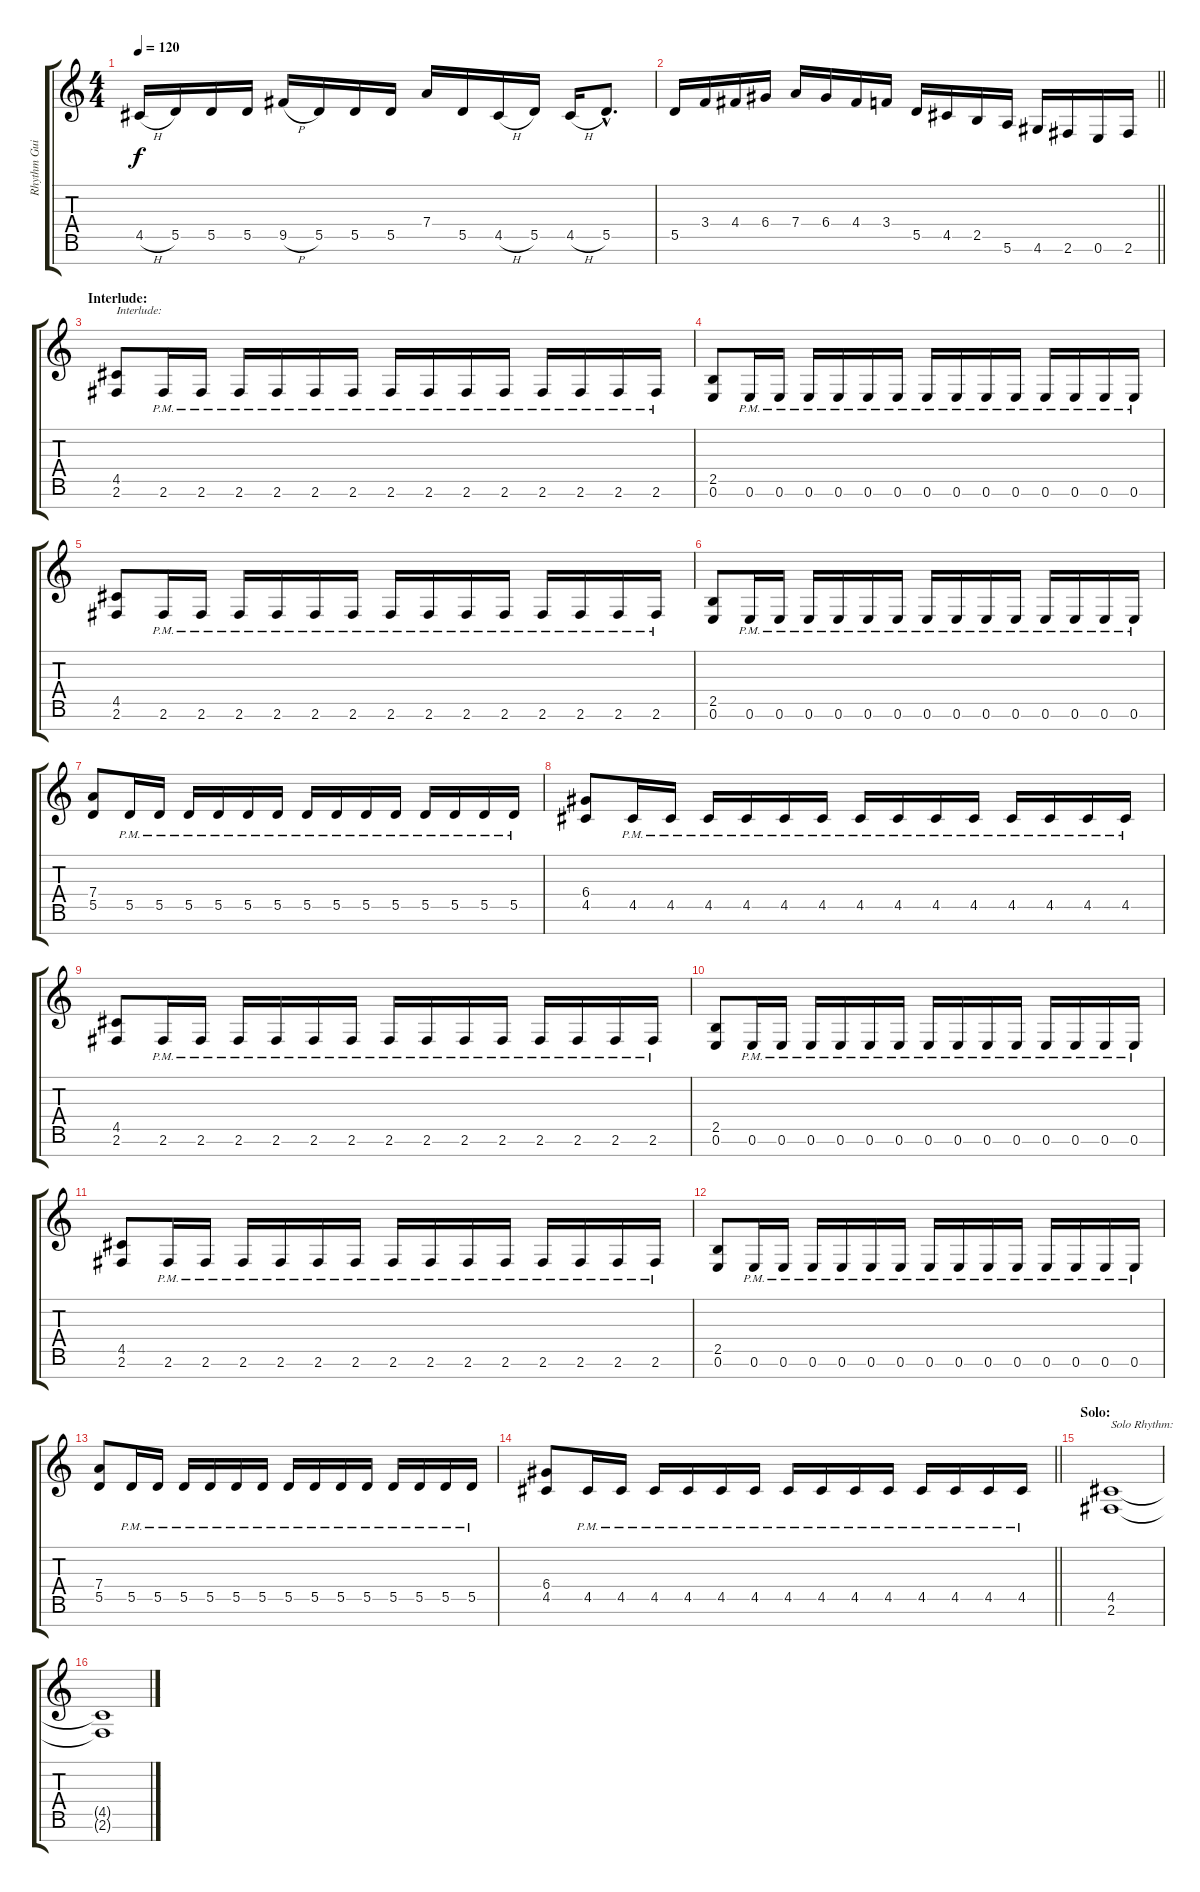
\track ("Rhythm Guitar" "Rhythm Gui") {instrument distortionguitar}
\staff {score tabs}
\tuning (E4 B3 G3 D3 A2 E2 B1) {hide}
\ts (4 4)
\tempo 120
\clef g2
\ks c
4.5{h}.16{dy f} 5.5.16 5.5.16 5.5.16 9.5{h}.16 5.5.16 5.5.16 5.5.16 7.4.16 5.5.16 4.5{h}.16 5.5.16 4.5{h}.16 5.5{hac}.8{d} |
\barLineRight lightlight
5.5.16 3.4.16 4.4.16 6.4.16 7.4.16 6.4.16 4.4.16 3.4.16 5.5.16 4.5.16 2.5.16 5.6.16 4.6.16 2.6.16 0.6.16 2.6.16 |
\section ("" "Interlude:")
(4.5 2.6).8{txt "Interlude:"} 2.6{pm}.16 2.6{pm}.16 2.6{pm}.16 2.6{pm}.16 2.6{pm}.16 2.6{pm}.16 2.6{pm}.16 2.6{pm}.16 2.6{pm}.16 2.6{pm}.16 2.6{pm}.16 2.6{pm}.16 2.6{pm}.16 2.6{pm}.16 |
(2.5 0.6).8 0.6{pm}.16 0.6{pm}.16 0.6{pm}.16 0.6{pm}.16 0.6{pm}.16 0.6{pm}.16 0.6{pm}.16 0.6{pm}.16 0.6{pm}.16 0.6{pm}.16 0.6{pm}.16 0.6{pm}.16 0.6{pm}.16 0.6{pm}.16 |
(4.5 2.6).8 2.6{pm}.16 2.6{pm}.16 2.6{pm}.16 2.6{pm}.16 2.6{pm}.16 2.6{pm}.16 2.6{pm}.16 2.6{pm}.16 2.6{pm}.16 2.6{pm}.16 2.6{pm}.16 2.6{pm}.16 2.6{pm}.16 2.6{pm}.16 |
(2.5 0.6).8 0.6{pm}.16 0.6{pm}.16 0.6{pm}.16 0.6{pm}.16 0.6{pm}.16 0.6{pm}.16 0.6{pm}.16 0.6{pm}.16 0.6{pm}.16 0.6{pm}.16 0.6{pm}.16 0.6{pm}.16 0.6{pm}.16 0.6{pm}.16 |
(7.4 5.5).8 5.5{pm}.16 5.5{pm}.16 5.5{pm}.16 5.5{pm}.16 5.5{pm}.16 5.5{pm}.16 5.5{pm}.16 5.5{pm}.16 5.5{pm}.16 5.5{pm}.16 5.5{pm}.16 5.5{pm}.16 5.5{pm}.16 5.5{pm}.16 |
(6.4 4.5).8 4.5{pm}.16 4.5{pm}.16 4.5{pm}.16 4.5{pm}.16 4.5{pm}.16 4.5{pm}.16 4.5{pm}.16 4.5{pm}.16 4.5{pm}.16 4.5{pm}.16 4.5{pm}.16 4.5{pm}.16 4.5{pm}.16 4.5{pm}.16 |
(4.5 2.6).8 2.6{pm}.16 2.6{pm}.16 2.6{pm}.16 2.6{pm}.16 2.6{pm}.16 2.6{pm}.16 2.6{pm}.16 2.6{pm}.16 2.6{pm}.16 2.6{pm}.16 2.6{pm}.16 2.6{pm}.16 2.6{pm}.16 2.6{pm}.16 |
(2.5 0.6).8 0.6{pm}.16 0.6{pm}.16 0.6{pm}.16 0.6{pm}.16 0.6{pm}.16 0.6{pm}.16 0.6{pm}.16 0.6{pm}.16 0.6{pm}.16 0.6{pm}.16 0.6{pm}.16 0.6{pm}.16 0.6{pm}.16 0.6{pm}.16 |
(4.5 2.6).8 2.6{pm}.16 2.6{pm}.16 2.6{pm}.16 2.6{pm}.16 2.6{pm}.16 2.6{pm}.16 2.6{pm}.16 2.6{pm}.16 2.6{pm}.16 2.6{pm}.16 2.6{pm}.16 2.6{pm}.16 2.6{pm}.16 2.6{pm}.16 |
(2.5 0.6).8 0.6{pm}.16 0.6{pm}.16 0.6{pm}.16 0.6{pm}.16 0.6{pm}.16 0.6{pm}.16 0.6{pm}.16 0.6{pm}.16 0.6{pm}.16 0.6{pm}.16 0.6{pm}.16 0.6{pm}.16 0.6{pm}.16 0.6{pm}.16 |
(7.4 5.5).8 5.5{pm}.16 5.5{pm}.16 5.5{pm}.16 5.5{pm}.16 5.5{pm}.16 5.5{pm}.16 5.5{pm}.16 5.5{pm}.16 5.5{pm}.16 5.5{pm}.16 5.5{pm}.16 5.5{pm}.16 5.5{pm}.16 5.5{pm}.16 |
\barLineRight lightlight
(6.4 4.5).8 4.5{pm}.16 4.5{pm}.16 4.5{pm}.16 4.5{pm}.16 4.5{pm}.16 4.5{pm}.16 4.5{pm}.16 4.5{pm}.16 4.5{pm}.16 4.5{pm}.16 4.5{pm}.16 4.5{pm}.16 4.5{pm}.16 4.5{pm}.16 |
\section ("" "Solo:")
(4.5 2.6).1{txt "Solo Rhythm:"} |
(4.5{t} 2.6{t}).1
